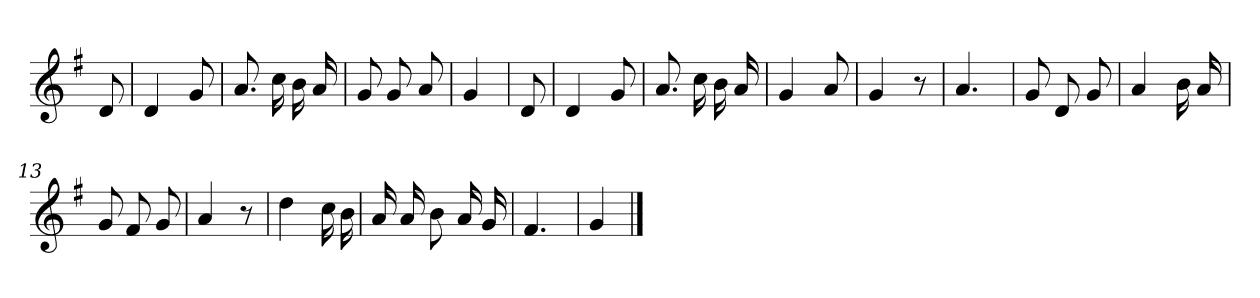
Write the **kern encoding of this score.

**kern
*part1
*staff1
*clefG2
*k[f#]
*G:
=
8d
=1
4d
8g
=2
8.a
16cc
16b
16a
=3
8g
8g
8a
=4
4g
=5
8d
=6
4d
8g
=7
8.a
16cc
16b
16a
=8
4g
8a
=9
4g
8r
=10
4.a
=11
8g
8d
8g
=12
4a
16b
16a
=13
8g
8f#
8g
=14
4a
8r
=15
4dd
16cc
16b
=16
16a
16a
8b
16a
16g
=17
4.f#
=18
4g
==
*-
